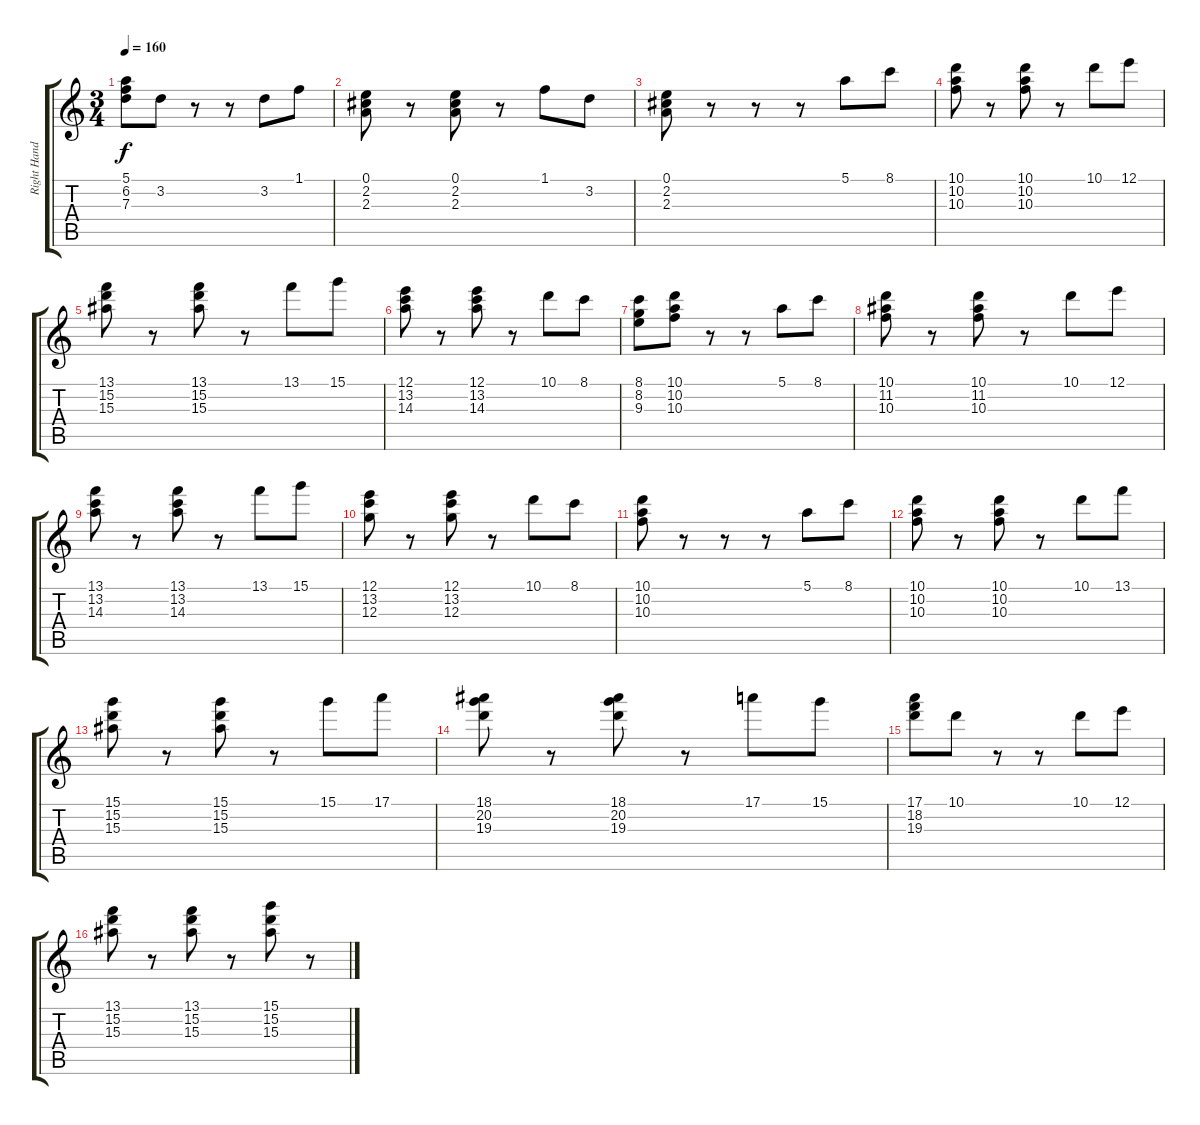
\track ("Right Hand" "Right Hand") {instrument acousticguitarsteel}
\staff {score tabs}
\tuning (E4 B3 G3 D3 A2 E2) {hide}
\ts (3 4)
\tempo 160
\clef g2
\ks c
(5.1 6.2 7.3).8{dy f} 3.2.8 r.8 r.8 3.2.8 1.1.8 |
(0.1 2.2 2.3).8 r.8 (0.1 2.2 2.3).8 r.8 1.1.8 3.2.8 |
(0.1 2.2 2.3).8 r.8 r.8 r.8 5.1.8 8.1.8 |
(10.1 10.2 10.3).8 r.8 (10.1 10.2 10.3).8 r.8 10.1.8 12.1.8 |
(13.1 15.2 15.3).8 r.8 (13.1 15.2 15.3).8 r.8 13.1.8 15.1.8 |
(12.1 13.2 14.3).8 r.8 (12.1 13.2 14.3).8 r.8 10.1.8 8.1.8 |
(8.1 8.2 9.3).8 (10.1 10.2 10.3).8 r.8 r.8 5.1.8 8.1.8 |
(10.1 11.2 10.3).8 r.8 (10.1 11.2 10.3).8 r.8 10.1.8 12.1.8 |
(13.1 13.2 14.3).8 r.8 (13.1 13.2 14.3).8 r.8 13.1.8 15.1.8 |
(12.1 13.2 12.3).8 r.8 (12.1 13.2 12.3).8 r.8 10.1.8 8.1.8 |
(10.1 10.2 10.3).8 r.8 r.8 r.8 5.1.8 8.1.8 |
(10.1 10.2 10.3).8 r.8 (10.1 10.2 10.3).8 r.8 10.1.8 13.1.8 |
(15.1 15.2 15.3).8 r.8 (15.1 15.2 15.3).8 r.8 15.1.8 17.1.8 |
(18.1 20.2 19.3).8 r.8 (18.1 20.2 19.3).8 r.8 17.1.8 15.1.8 |
(17.1 18.2 19.3).8 10.1.8 r.8 r.8 10.1.8 12.1.8 |
(13.1 15.2 15.3).8 r.8 (13.1 15.2 15.3).8 r.8 (15.1 15.2 15.3).8 r.8
